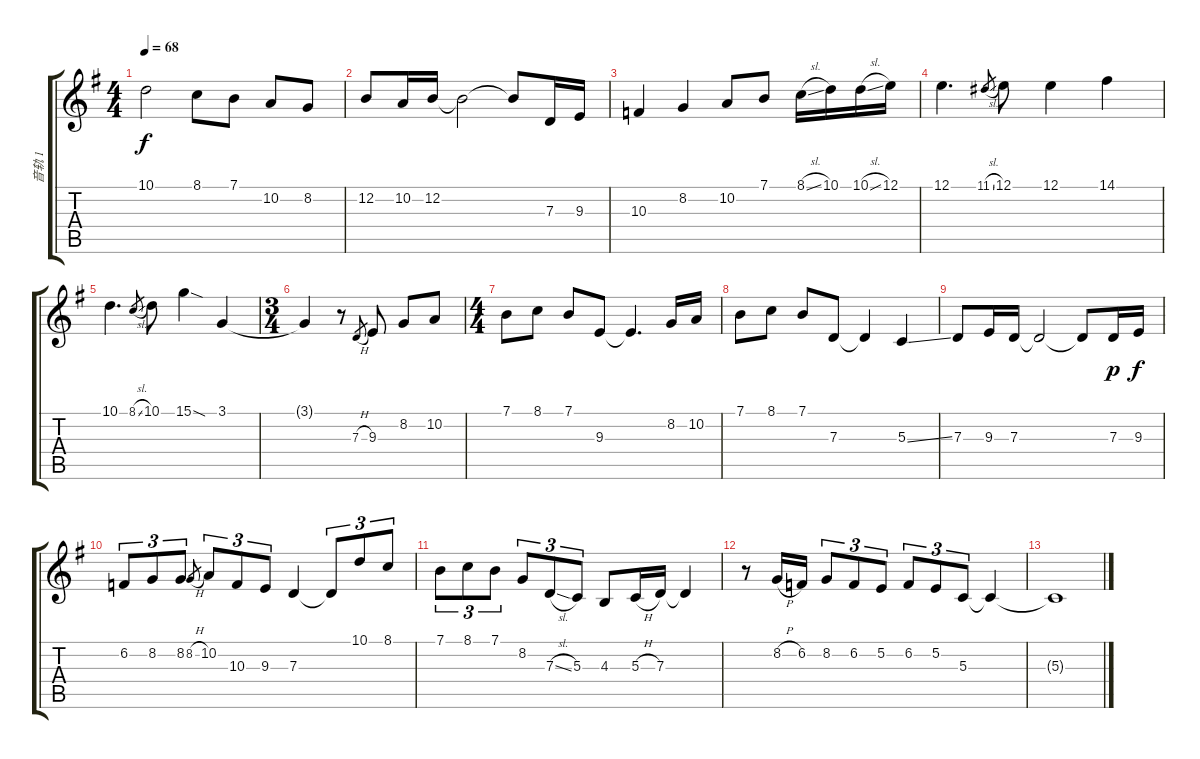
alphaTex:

\track ("音轨 1" "音轨 1") {instrument acousticgrandpiano}
\staff {score tabs}
\tuning (E4 B3 G3 D3 A2 E2) {hide}
\ts (4 4)
\tempo 68
\clef g2
\ks g
10.1.2{dy f} 8.1.8 7.1.8 10.2.8 8.2.8 |
12.2.8 10.2.16 12.2.16 12.2{t}.2 12.2{t}.8 7.3.16 9.3.16 |
10.3.4 8.2.4 10.2.8 7.1.8 8.1{sl}.16 10.1.16 10.1{sl}.16 12.1.16 |
12.1.4{d} 11.1{sl}.8{gr} 12.1.8 12.1.4 14.1.4 |
10.1.4{d} 8.1{sl}.8{gr} 10.1.8 15.1{sod}.4 3.1.4 |
\ts (3 4)
3.1{t}.4 r.8 7.3{h}.8{gr} 9.3.8 8.2.8 10.2.8 |
\ts (4 4)
7.1.8 8.1.8 7.1.8 9.3.8 9.3{t}.4{d} 8.2.16 10.2.16 |
7.1.8 8.1.8 7.1.8 7.3.8 7.3{t}.4 5.3{ss}.4 |
7.3.8 9.3.16 7.3.16 7.3{t}.2 7.3{t}.8 7.3.16{dy p} 9.3.16{dy f} |
6.2.8{tu (3 2)} 8.2.8{tu (3 2)} 8.2.8{tu (3 2)} 8.2{h}.8{gr} 10.2.8{tu (3 2)} 10.3.8{tu (3 2)} 9.3.8{tu (3 2)} 7.3.4 7.3{t}.8{tu (3 2)} 10.1.8{tu (3 2)} 8.1.8{tu (3 2)} |
7.1.8{tu (3 2)} 8.1.8{tu (3 2)} 7.1.8{tu (3 2)} 8.2.8{tu (3 2)} 7.3{sl}.8{tu (3 2)} 5.3.8{tu (3 2)} 4.3.8 5.3{h}.16 7.3.16 7.3{t}.4 |
r.8 8.2{h}.16 6.2.16 8.2.8{tu (3 2)} 6.2.8{tu (3 2)} 5.2.8{tu (3 2)} 6.2.8{tu (3 2)} 5.2.8{tu (3 2)} 5.3.8{tu (3 2)} 5.3{t}.4 |
5.3{t}.1
